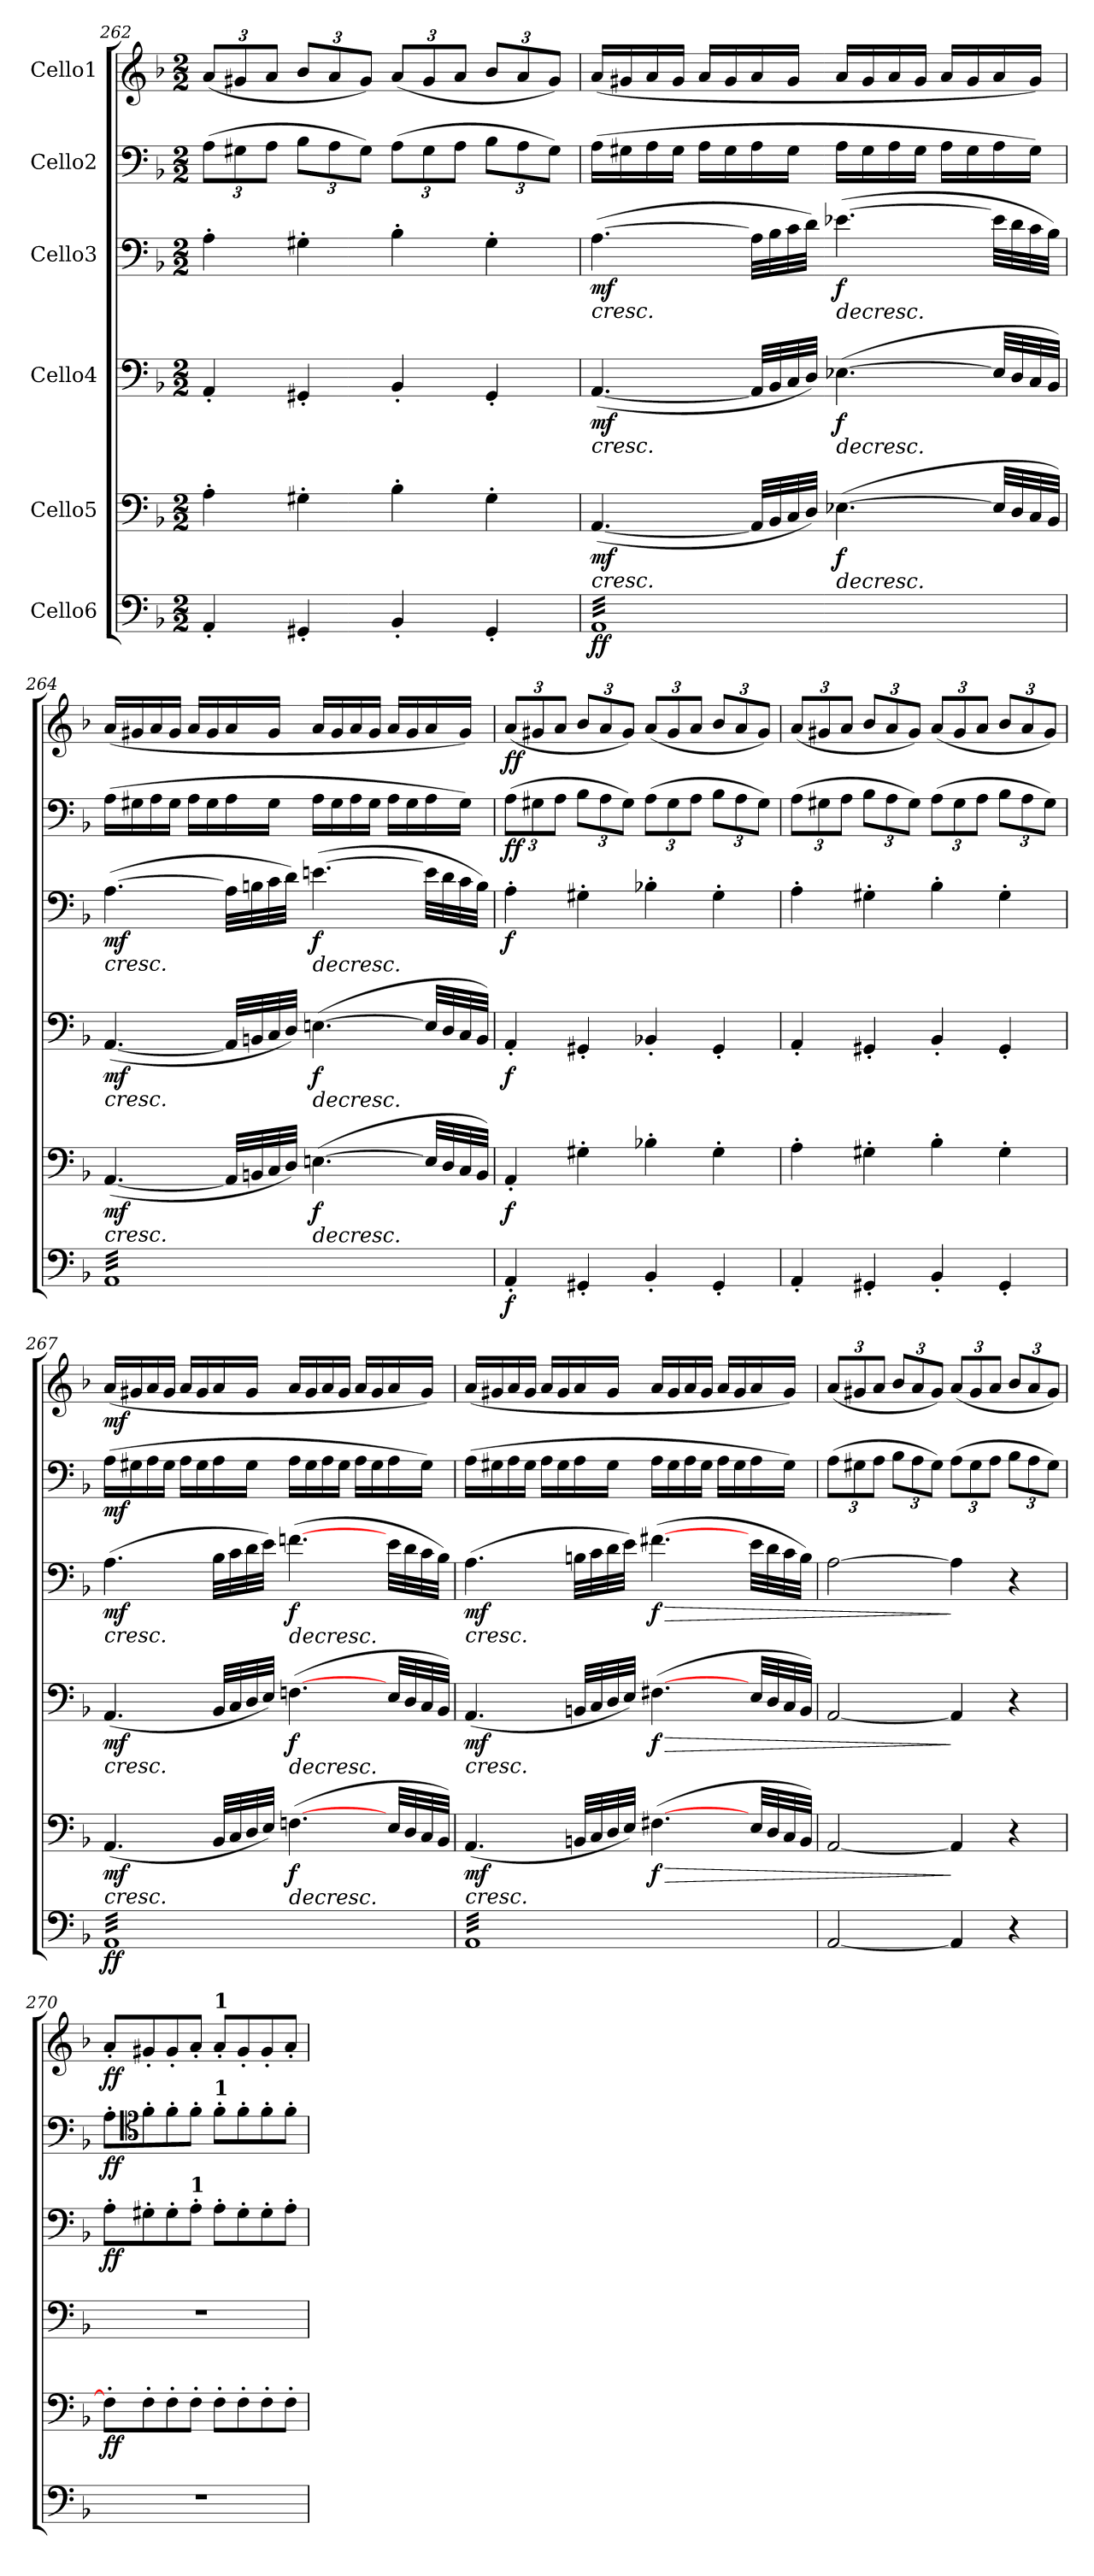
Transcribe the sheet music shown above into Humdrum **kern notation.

**kern	**dynam	**kern	**dynam	**kern	**dynam	**kern	**dynam	**kern	**dynam	**kern	**dynam
*part6	*part6	*part5	*part5	*part4	*part4	*part3	*part3	*part2	*part2	*part1	*part1
*staff6	*staff6	*staff5	*staff5	*staff4	*staff4	*staff3	*staff3	*staff2	*staff2	*staff1	*staff1
*I"Cello6	*	*I"Cello5	*	*I"Cello4	*	*I"Cello3	*	*I"Cello2	*	*I"Cello1	*
*clefF4	*	*clefF4	*	*clefF4	*	*clefF4	*	*clefF4	*	*clefG2	*
*k[b-]	*	*k[b-]	*	*k[b-]	*	*k[b-]	*	*k[b-]	*	*k[b-]	*
*F:	*	*F:	*	*F:	*	*F:	*	*F:	*	*F:	*
*M2/2	*	*M2/2	*	*M2/2	*	*M2/2	*	*M2/2	*	*M2/2	*
*	*	*	*	*	*	*	*	*Xbrackettup	*	*Xbrackettup	*
=262	=262	=262	=262	=262	=262	=262	=262	=262	=262	=262	=262
4AA'/	.	4A'\	.	4AA'/	.	4A'\	.	(12A\L	.	(12a/L	.
.	.	.	.	.	.	.	.	12G#X\	.	12g#X/	.
.	.	.	.	.	.	.	.	12A\J	.	12a/J	.
4GG#X'/	.	4G#X'\	.	4GG#X'/	.	4G#X'\	.	12B-\L	.	12b-/L	.
.	.	.	.	.	.	.	.	12A\	.	12a/	.
.	.	.	.	.	.	.	.	12G#\J)	.	12g#/J)	.
4BB-'/	.	4B-'\	.	4BB-'/	.	4B-'\	.	(12A\L	.	(12a/L	.
.	.	.	.	.	.	.	.	12G#\	.	12g#/	.
.	.	.	.	.	.	.	.	12A\J	.	12a/J	.
4GG#'/	.	4G#'\	.	4GG#'/	.	4G#'\	.	12B-\L	.	12b-/L	.
.	.	.	.	.	.	.	.	12A\	.	12a/	.
.	.	.	.	.	.	.	.	12G#\J)	.	12g#/J)	.
!!LO:PB:g=z
=263	=263	=263	=263	=263	=263	=263	=263	=263	=263	=263	=263
!	!LO:DY:b	!	!LO:HP:b	!	!LO:HP:b	!	!LO:HP:b	!	!	!	!
!	!	!	!LO:DY:n=1:b	!	!LO:DY:n=1:b	!	!LO:DY:n=1:b	!	!	!	!
*tremolo	*	*	*	*	*	*	*	*	*	*	*
32AALLL	ff	([4.AA/	< mf	([4.AA/	< mf	([4.A\	< mf	(16A\LL	.	(16a/LL	.
32AA	.	.	.	.	.	.	.	.	.	.	.
32AA	.	.	.	.	.	.	.	16G#X\	.	16g#X/	.
32AA	.	.	.	.	.	.	.	.	.	.	.
32AA	.	.	.	.	.	.	.	16A\	.	16a/	.
32AA	.	.	.	.	.	.	.	.	.	.	.
32AA	.	.	.	.	.	.	.	16G#\JJ	.	16g#/JJ	.
32AA	.	.	.	.	.	.	.	.	.	.	.
32AA	.	.	.	.	.	.	.	16A\LL	.	16a/LL	.
32AA	.	.	.	.	.	.	.	.	.	.	.
32AA	.	.	.	.	.	.	.	16G#\	.	16g#/	.
32AA	.	.	.	.	.	.	.	.	.	.	.
32AA	.	32AA/LLL]	.	32AA/LLL]	.	32A\LLL]	.	16A\	.	16a/	.
32AA	.	32BB-/	.	32BB-/	.	32B-\	.	.	.	.	.
32AA	.	32C/	.	32C/	.	32c\	.	16G#\JJ	.	16g#/JJ	.
32AA	.	32D/JJJ)	.	32D/JJJ)	.	32d\JJJ)	.	.	.	.	.
!	!	!	!LO:HP:b	!	!LO:HP:b	!	!LO:HP:b	!	!	!	!
!	!	!	!LO:DY:n=2:b	!	!LO:DY:n=2:b	!	!LO:DY:n=2:b	!	!	!	!
32AA	.	([4.E-X\	> f	([4.E-X\	> f	([4.e-X\	> f	16A\LL	.	16a/LL	.
32AA	.	.	.	.	.	.	.	.	.	.	.
32AA	.	.	.	.	.	.	.	16G#\	.	16g#/	.
32AA	.	.	.	.	.	.	.	.	.	.	.
32AA	.	.	.	.	.	.	.	16A\	.	16a/	.
32AA	.	.	.	.	.	.	.	.	.	.	.
32AA	.	.	.	.	.	.	.	16G#\JJ	.	16g#/JJ	.
32AA	.	.	.	.	.	.	.	.	.	.	.
32AA	.	.	.	.	.	.	.	16A\LL	.	16a/LL	.
32AA	.	.	.	.	.	.	.	.	.	.	.
32AA	.	.	.	.	.	.	.	16G#\	.	16g#/	.
32AA	.	.	.	.	.	.	.	.	.	.	.
32AA	.	32E-/LLL]	.	32E-/LLL]	.	32e-\LLL]	.	16A\	.	16a/	.
32AA	.	32D/	.	32D/	.	32d\	.	.	.	.	.
32AA	.	32C/	.	32C/	.	32c\	.	16G#\JJ)	.	16g#/JJ)	.
32AAJJJ	.	32BB-/JJJ)	[	32BB-/JJJ)	[	32B-\JJJ)	[	.	.	.	.
=264	=264	=264	=264	=264	=264	=264	=264	=264	=264	=264	=264
!	!	!	!LO:HP:b	!	!LO:HP:b	!	!LO:HP:b	!	!	!	!
!	!	!	!LO:DY:n=1:b	!	!LO:DY:n=1:b	!	!LO:DY:n=1:b	!	!	!	!
32AALLL	.	([4.AA/	< mf	([4.AA/	< mf	([4.A\	< mf	(16A\LL	.	(16a/LL	.
32AA	.	.	.	.	.	.	.	.	.	.	.
32AA	.	.	.	.	.	.	.	16G#X\	.	16g#X/	.
32AA	.	.	.	.	.	.	.	.	.	.	.
32AA	.	.	.	.	.	.	.	16A\	.	16a/	.
32AA	.	.	.	.	.	.	.	.	.	.	.
32AA	.	.	.	.	.	.	.	16G#\JJ	.	16g#/JJ	.
32AA	.	.	.	.	.	.	.	.	.	.	.
32AA	.	.	.	.	.	.	.	16A\LL	.	16a/LL	.
32AA	.	.	.	.	.	.	.	.	.	.	.
32AA	.	.	.	.	.	.	.	16G#\	.	16g#/	.
32AA	.	.	.	.	.	.	.	.	.	.	.
32AA	.	32AA/LLL]	.	32AA/LLL]	.	32A\LLL]	.	16A\	.	16a/	.
32AA	.	32BBn/	.	32BBn/	.	32Bn\	.	.	.	.	.
32AA	.	32C/	.	32C/	.	32c\	.	16G#\JJ	.	16g#/JJ	.
32AA	.	32D/JJJ)	.	32D/JJJ)	.	32d\JJJ)	.	.	.	.	.
!	!	!	!LO:HP:n=1:b	!	!LO:HP:n=1:b	!	!LO:HP:n=1:b	!	!	!	!
!	!	!	!LO:DY:n=2:b	!	!LO:DY:n=2:b	!	!LO:DY:n=2:b	!	!	!	!
32AA	.	([4.En\	] > f	([4.En\	] > f	([4.en\	] > f	16A\LL	.	16a/LL	.
32AA	.	.	.	.	.	.	.	.	.	.	.
32AA	.	.	.	.	.	.	.	16G#\	.	16g#/	.
32AA	.	.	.	.	.	.	.	.	.	.	.
32AA	.	.	.	.	.	.	.	16A\	.	16a/	.
32AA	.	.	.	.	.	.	.	.	.	.	.
32AA	.	.	.	.	.	.	.	16G#\JJ	.	16g#/JJ	.
32AA	.	.	.	.	.	.	.	.	.	.	.
32AA	.	.	.	.	.	.	.	16A\LL	.	16a/LL	.
32AA	.	.	.	.	.	.	.	.	.	.	.
32AA	.	.	.	.	.	.	.	16G#\	.	16g#/	.
32AA	.	.	.	.	.	.	.	.	.	.	.
32AA	.	32E/LLL]	.	32E/LLL]	.	32e\LLL]	.	16A\	.	16a/	.
32AA	.	32D/	.	32D/	.	32d\	.	.	.	.	.
32AA	.	32C/	.	32C/	.	32c\	.	16G#\JJ)	.	16g#/JJ)	.
32AAJJJ	.	32BB/JJJ)	[	32BB/JJJ)	[	32B\JJJ)	[	.	.	.	.
*Xtremolo	*	*	*	*	*	*	*	*	*	*	*
!!LO:LB:g=z
=265	=265	=265	=265	=265	=265	=265	=265	=265	=265	=265	=265
!	!LO:DY:b	!	!LO:DY:b	!	!LO:DY:b	!	!LO:DY:b	!	!LO:DY:b	!	!
!	!	!	!	!	!	!	!	!	!LO:DY:n=1:b	!	!LO:DY:b
!	!	!	!	!	!	!	!	!	!	!	!LO:DY:n=1:b
4AA'/	f	4AA'/	f	4AA'/	f	4A'\	f	(12A\L	f f	(12a/L	f f
.	.	.	.	.	.	.	.	12G#X\	.	12g#X/	.
.	.	.	.	.	.	.	.	12A\J	.	12a/J	.
4GG#X'/	.	4G#X'\	.	4GG#X'/	.	4G#X'\	.	12B-\L	.	12b-/L	.
.	.	.	.	.	.	.	.	12A\	.	12a/	.
.	.	.	.	.	.	.	.	12G#\J)	.	12g#/J)	.
4BB-'/	.	4B-X'\	.	4BB-X'/	.	4B-X'\	.	(12A\L	.	(12a/L	.
.	.	.	.	.	.	.	.	12G#\	.	12g#/	.
.	.	.	.	.	.	.	.	12A\J	.	12a/J	.
4GG#'/	.	4G#'\	.	4GG#'/	.	4G#'\	.	12B-\L	.	12b-/L	.
.	.	.	.	.	.	.	.	12A\	.	12a/	.
.	.	.	.	.	.	.	.	12G#\J)	.	12g#/J)	.
=266	=266	=266	=266	=266	=266	=266	=266	=266	=266	=266	=266
4AA'/	.	4A'\	.	4AA'/	.	4A'\	.	(12A\L	.	(12a/L	.
.	.	.	.	.	.	.	.	12G#X\	.	12g#X/	.
.	.	.	.	.	.	.	.	12A\J	.	12a/J	.
4GG#X'/	.	4G#X'\	.	4GG#X'/	.	4G#X'\	.	12B-\L	.	12b-/L	.
.	.	.	.	.	.	.	.	12A\	.	12a/	.
.	.	.	.	.	.	.	.	12G#\J)	.	12g#/J)	.
4BB-'/	.	4B-'\	.	4BB-'/	.	4B-'\	.	(12A\L	.	(12a/L	.
.	.	.	.	.	.	.	.	12G#\	.	12g#/	.
.	.	.	.	.	.	.	.	12A\J	.	12a/J	.
4GG#'/	.	4G#'\	.	4GG#'/	.	4G#'\	.	12B-\L	.	12b-/L	.
.	.	.	.	.	.	.	.	12A\	.	12a/	.
.	.	.	.	.	.	.	.	12G#\J)	.	12g#/J)	.
=267	=267	=267	=267	=267	=267	=267	=267	=267	=267	=267	=267
!	!LO:DY:b	!	!LO:HP:b	!	!LO:HP:b	!	!LO:HP:b	!	!	!	!
!	!	!	!LO:DY:n=1:b	!	!LO:DY:n=1:b	!	!LO:DY:n=1:b	!	!LO:DY:b	!	!LO:DY:b
*tremolo	*	*	*	*	*	*	*	*	*	*	*
32AALLL	ff	(4.AA/	< mf	(4.AA/	< mf	(4.A\	< mf	(16A\LL	mf	(16a/LL	mf
32AA	.	.	.	.	.	.	.	.	.	.	.
32AA	.	.	.	.	.	.	.	16G#X\	.	16g#X/	.
32AA	.	.	.	.	.	.	.	.	.	.	.
32AA	.	.	.	.	.	.	.	16A\	.	16a/	.
32AA	.	.	.	.	.	.	.	.	.	.	.
32AA	.	.	.	.	.	.	.	16G#\JJ	.	16g#/JJ	.
32AA	.	.	.	.	.	.	.	.	.	.	.
32AA	.	.	.	.	.	.	.	16A\LL	.	16a/LL	.
32AA	.	.	.	.	.	.	.	.	.	.	.
32AA	.	.	.	.	.	.	.	16G#\	.	16g#/	.
32AA	.	.	.	.	.	.	.	.	.	.	.
32AA	.	32BB-/LLL	.	32BB-/LLL	.	32B-\LLL	.	16A\	.	16a/	.
32AA	.	32C/	.	32C/	.	32c\	.	.	.	.	.
32AA	.	32D/	.	32D/	.	32d\	.	16G#\JJ	.	16g#/JJ	.
32AA	.	32E/JJJ)	.	32E/JJJ)	.	32e\JJJ)	.	.	.	.	.
!	!	!	!LO:HP:n=1:b	!	!LO:HP:n=1:b	!	!LO:HP:n=1:b	!	!	!	!
!	!	!	!LO:DY:n=2:b	!	!LO:DY:n=2:b	!	!LO:DY:n=2:b	!	!	!	!
32AA	.	([4.Fn\	] > f	([4.Fn\	] > f	([4.fn\	] > f	16A\LL	.	16a/LL	.
32AA	.	.	.	.	.	.	.	.	.	.	.
32AA	.	.	.	.	.	.	.	16G#\	.	16g#/	.
32AA	.	.	.	.	.	.	.	.	.	.	.
32AA	.	.	.	.	.	.	.	16A\	.	16a/	.
32AA	.	.	.	.	.	.	.	.	.	.	.
32AA	.	.	.	.	.	.	.	16G#\JJ	.	16g#/JJ	.
32AA	.	.	.	.	.	.	.	.	.	.	.
32AA	.	.	.	.	.	.	.	16A\LL	.	16a/LL	.
32AA	.	.	.	.	.	.	.	.	.	.	.
32AA	.	.	.	.	.	.	.	16G#\	.	16g#/	.
32AA	.	.	.	.	.	.	.	.	.	.	.
32AA	.	32E/LLL	.	32E/LLL	.	32e\LLL	.	16A\	.	16a/	.
32AA	.	32D/	.	32D/	.	32d\	.	.	.	.	.
32AA	.	32C/	.	32C/	.	32c\	.	16G#\JJ)	.	16g#/JJ)	.
32AAJJJ	.	32BB-/JJJ)	[	32BB-/JJJ)	[	32B-\JJJ)	[	.	.	.	.
!!LO:PB:g=z
=268	=268	=268	=268	=268	=268	=268	=268	=268	=268	=268	=268
!	!	!	!LO:HP:b	!	!LO:HP:b	!	!LO:HP:b	!	!	!	!
!	!	!	!LO:DY:n=1:b	!	!LO:DY:n=1:b	!	!LO:DY:n=1:b	!	!	!	!
32AALLL	.	(4.AA/	< mf	(4.AA/	< mf	(4.A\	< mf	(16A\LL	.	(16a/LL	.
32AA	.	.	.	.	.	.	.	.	.	.	.
32AA	.	.	.	.	.	.	.	16G#X\	.	16g#X/	.
32AA	.	.	.	.	.	.	.	.	.	.	.
32AA	.	.	.	.	.	.	.	16A\	.	16a/	.
32AA	.	.	.	.	.	.	.	.	.	.	.
32AA	.	.	.	.	.	.	.	16G#\JJ	.	16g#/JJ	.
32AA	.	.	.	.	.	.	.	.	.	.	.
32AA	.	.	.	.	.	.	.	16A\LL	.	16a/LL	.
32AA	.	.	.	.	.	.	.	.	.	.	.
32AA	.	.	.	.	.	.	.	16G#\	.	16g#/	.
32AA	.	.	.	.	.	.	.	.	.	.	.
32AA	.	32BBn/LLL	.	32BBn/LLL	.	32Bn\LLL	.	16A\	.	16a/	.
32AA	.	32C/	.	32C/	.	32c\	.	.	.	.	.
32AA	.	32D/	.	32D/	.	32d\	.	16G#\JJ	.	16g#/JJ	.
32AA	.	32E/JJJ)	.	32E/JJJ)	.	32e\JJJ)	.	.	.	.	.
!	!	!	!LO:HP:n=1:b	!	!LO:HP:n=1:b	!	!LO:HP:n=1:b	!	!	!	!
!	!	!	!LO:DY:n=2:b	!	!LO:DY:n=2:b	!	!LO:DY:n=2:b	!	!	!	!
32AA	.	([4.F#X\	] > f	([4.F#X\	] > f	([4.f#X\	] > f	16A\LL	.	16a/LL	.
32AA	.	.	.	.	.	.	.	.	.	.	.
32AA	.	.	.	.	.	.	.	16G#\	.	16g#/	.
32AA	.	.	.	.	.	.	.	.	.	.	.
32AA	.	.	.	.	.	.	.	16A\	.	16a/	.
32AA	.	.	.	.	.	.	.	.	.	.	.
32AA	.	.	.	.	.	.	.	16G#\JJ	.	16g#/JJ	.
32AA	.	.	.	.	.	.	.	.	.	.	.
32AA	.	.	.	.	.	.	.	16A\LL	.	16a/LL	.
32AA	.	.	.	.	.	.	.	.	.	.	.
32AA	.	.	.	.	.	.	.	16G#\	.	16g#/	.
32AA	.	.	.	.	.	.	.	.	.	.	.
32AA	.	32E/LLL	.	32E/LLL	.	32e\LLL	.	16A\	.	16a/	.
32AA	.	32D/	.	32D/	.	32d\	.	.	.	.	.
32AA	.	32C/	.	32C/	.	32c\	.	16G#\JJ)	.	16g#/JJ)	.
32AAJJJ	.	32BB/JJJ)	[	32BB/JJJ)	[	32B\JJJ)	[	.	.	.	.
*Xtremolo	*	*	*	*	*	*	*	*	*	*	*
=269	=269	=269	=269	=269	=269	=269	=269	=269	=269	=269	=269
[2AA/	.	[2AA/	.	[2AA/	.	[2A\	.	(12A\L	.	(12a/L	.
.	.	.	.	.	.	.	.	12G#X\	.	12g#X/	.
.	.	.	.	.	.	.	.	12A\J	.	12a/J	.
.	.	.	.	.	.	.	.	12B-\L	.	12b-/L	.
.	.	.	.	.	.	.	.	12A\	.	12a/	.
.	.	.	.	.	.	.	.	12G#\J)	.	12g#/J)	.
4AA/]	.	4AA/]	]	4AA/]	]	4A\]	]	(12A\L	.	(12a/L	.
.	.	.	.	.	.	.	.	12G#\	.	12g#/	.
.	.	.	.	.	.	.	.	12A\J	.	12a/J	.
4r	.	4r	.	4r	.	4r	.	12B-\L	.	12b-/L	.
.	.	.	.	.	.	.	.	12A\	.	12a/	.
.	.	.	.	.	.	.	.	12G#\J)	.	12g#/J)	.
=270	=270	=270	=270	=270	=270	=270	=270	=270	=270	=270	=270
!	!	!	!LO:DY:b	!	!	!	!LO:DY:b	!	!LO:DY:b	!	!LO:DY:b
1r	.	8F'\L]	ff	1r	.	8A'\L	ff	8A'\L	ff	8a'/L	ff
*	*	*	*	*	*	*	*	*clefC4	*	*	*
.	.	8F'\	.	.	.	8G#X'\	.	8f'\	.	8g#X'/	.
.	.	8F'\	.	.	.	8G#'\	.	8f'\	.	8g#'/	.
!	!	!	!	!	!	!LO:TX:a:B:t=1	!	!	!	!	!
.	.	8F'\J	.	.	.	8A'\J	.	8f'\J	.	8a'/J	.
!	!	!	!	!	!	!	!	!	!	!LO:TX:a:B:t=1	!
!	!	!	!	!	!	!	!	!LO:TX:a:B:t=1	!	!	!
.	.	8F'\L	.	.	.	8A'\L	.	8f'\L	.	8a'/L	.
.	.	8F'\	.	.	.	8G#'\	.	8f'\	.	8g#'/	.
.	.	8F'\	.	.	.	8G#'\	.	8f'\	.	8g#'/	.
.	.	8F'\J	.	.	.	8A'\J	.	8f'\J	.	8a'/J	.
=	=	=	=	=	=	=	=	=	=	=	=
*-	*-	*-	*-	*-	*-	*-	*-	*-	*-	*-	*-
